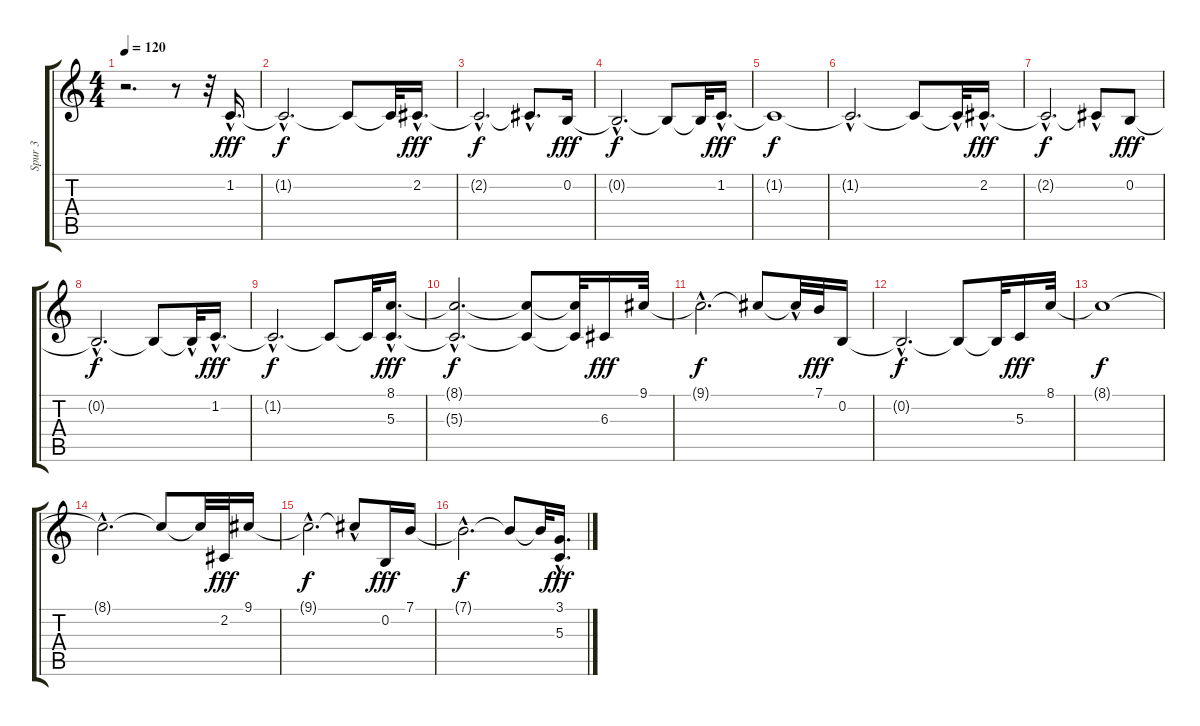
\track ("Spur 3" "Spur 3") {instrument stringensemble2}
\staff {score tabs}
\tuning (E4 B3 G3 D3 A2 E2) {hide}
\ts (4 4)
\tempo 120
\clef g2
\ks c
r.2{d dy fff instrument stringensemble2} r.8 r.32 1.2{hac}.16{d} |
1.2{hac t}.2{d dy f} 1.2{t}.8 1.2{t}.32 2.2{hac}.16{d dy fff} |
2.2{hac t}.2{d dy f} 2.2{hac t}.8{d} 0.2.16{dy fff} |
0.2{hac t}.2{d dy f} 0.2{t}.8 0.2{t}.32 1.2{hac}.16{d dy fff} |
1.2{t}.1{dy f} |
1.2{hac t}.2{d} 1.2{t}.8 1.2{hac t}.32 2.2{hac}.16{d dy fff} |
2.2{hac t}.2{d dy f} 2.2{hac t}.8 0.2.8{dy fff} |
0.2{hac t}.2{d dy f} 0.2{t}.8 0.2{hac t}.32 1.2{hac}.16{d dy fff} |
1.2{hac t}.2{d dy f} 1.2{t}.8 1.2{t}.32 (8.1{hac} 5.3{hac}).16{d dy fff} |
(8.1{hac t} 5.3{hac t}).2{d dy f} (8.1{t} 5.3{t}).8 (8.1{t} 5.3{t}).32 6.3.16{dy fff} 9.1.32 |
9.1{hac t}.2{d dy f} 9.1{t}.8 9.1{hac t}.32 7.1.32{dy fff} 0.2.16 |
0.2{hac t}.2{d dy f} 0.2{t}.8 0.2{t}.32 5.3.16{dy fff} 8.1.32 |
8.1{t}.1{dy f} |
8.1{hac t}.2{d} 8.1{t}.8 8.1{t}.32 2.2.32{dy fff} 9.1.16 |
9.1{hac t}.2{d dy f} 9.1{hac t}.8 0.2.16{dy fff} 7.1.16 |
7.1{hac t}.2{d dy f} 7.1{t}.8 7.1{t}.32 (3.1{hac} 5.3{hac}).16{d dy fff}
